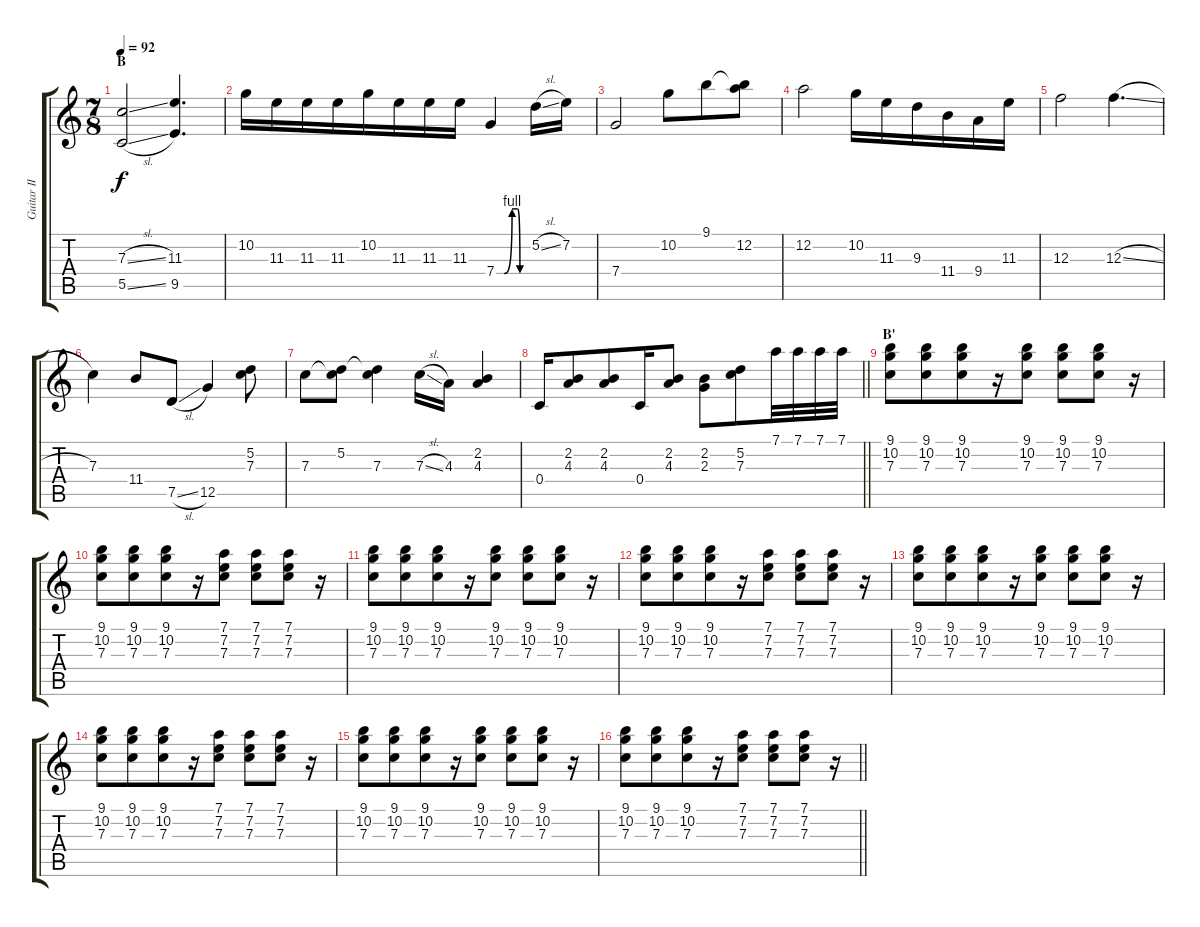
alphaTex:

\track ("Guitar II" "Guitar II") {instrument overdrivenguitar}
\staff {score tabs}
\tuning (D4 A3 F3 C3 G2 C2) {hide}
\ts (7 8)
\section ("" "B")
\tempo 92
\clef g2
\ks c
(7.3{sl} 5.5{sl}).2{dy f instrument overdrivenguitar} (11.3 9.5).4{d} |
10.2.16 11.3.16 11.3.16 11.3.16 10.2.16 11.3.16 11.3.16 11.3.16 7.4{be (custom 0 0 15 0 30 4 40 4 45 0 60 0)}.4 5.2{sl}.16 7.2.16 |
7.4.2 10.2.8 9.1.8 (9.1{t} 12.2).8 |
12.2.2 10.2.16 11.3.16 9.3.16 11.4.16 9.4.16 11.3.16 |
12.3.2 12.3{sl}.4{d} |
7.3.4 11.4.8 7.5{sl}.8 12.5.4 (5.2 7.3).8 |
7.3.8 (5.2 7.3{t}).8 (5.2{t} 7.3).4 7.3{sl}.16 4.3.16 (2.2 4.3).4 |
\barLineRight lightlight
0.4.16 (2.2 4.3).8 (2.2 4.3).8 0.4.16 (2.2 4.3).8 (2.2 2.3).8 (5.2 7.3).8 7.1.32 7.1.32 7.1.32 7.1.32 |
\section ("" "B'")
(9.1 10.2 7.3).8 (9.1 10.2 7.3).8 (9.1 10.2 7.3).8 r.16 (9.1 10.2 7.3).8 (9.1 10.2 7.3).8 (9.1 10.2 7.3).8 r.16 |
(9.1 10.2 7.3).8 (9.1 10.2 7.3).8 (9.1 10.2 7.3).8 r.16 (7.1 7.2 7.3).8 (7.1 7.2 7.3).8 (7.1 7.2 7.3).8 r.16 |
(9.1 10.2 7.3).8 (9.1 10.2 7.3).8 (9.1 10.2 7.3).8 r.16 (9.1 10.2 7.3).8 (9.1 10.2 7.3).8 (9.1 10.2 7.3).8 r.16 |
(9.1 10.2 7.3).8 (9.1 10.2 7.3).8 (9.1 10.2 7.3).8 r.16 (7.1 7.2 7.3).8 (7.1 7.2 7.3).8 (7.1 7.2 7.3).8 r.16 |
(9.1 10.2 7.3).8 (9.1 10.2 7.3).8 (9.1 10.2 7.3).8 r.16 (9.1 10.2 7.3).8 (9.1 10.2 7.3).8 (9.1 10.2 7.3).8 r.16 |
(9.1 10.2 7.3).8 (9.1 10.2 7.3).8 (9.1 10.2 7.3).8 r.16 (7.1 7.2 7.3).8 (7.1 7.2 7.3).8 (7.1 7.2 7.3).8 r.16 |
(9.1 10.2 7.3).8 (9.1 10.2 7.3).8 (9.1 10.2 7.3).8 r.16 (9.1 10.2 7.3).8 (9.1 10.2 7.3).8 (9.1 10.2 7.3).8 r.16 |
\barLineRight lightlight
(9.1 10.2 7.3).8 (9.1 10.2 7.3).8 (9.1 10.2 7.3).8 r.16 (7.1 7.2 7.3).8 (7.1 7.2 7.3).8 (7.1 7.2 7.3).8 r.16
